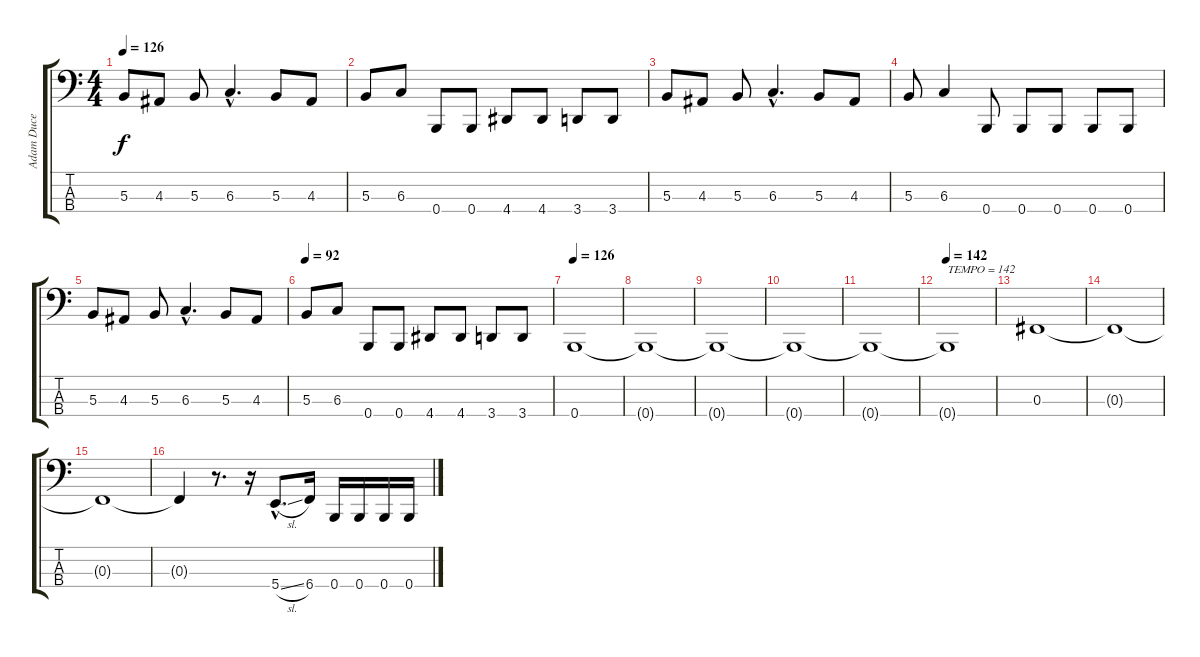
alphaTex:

\track ("Adam Duce" "Adam Duce") {instrument electricbasspick}
\staff {score tabs}
\tuning (E2 B1 Gb1 B0) {hide}
\ts (4 4)
\tempo 126
\clef f4
\ks c
5.3.8{dy f} 4.3.8 5.3.8 6.3{hac}.4{d} 5.3.8 4.3.8 |
5.3.8 6.3.8 0.4.8 0.4.8 4.4.8 4.4.8 3.4.8 3.4.8 |
5.3.8 4.3.8 5.3.8 6.3{hac}.4{d} 5.3.8 4.3.8 |
5.3.8 6.3.4 0.4.8 0.4.8 0.4.8 0.4.8 0.4.8 |
5.3.8 4.3.8 5.3.8 6.3{hac}.4{d} 5.3.8 4.3.8 |
\tempo 92
5.3.8 6.3.8 0.4.8 0.4.8 4.4.8 4.4.8 3.4.8 3.4.8 |
\tempo 126
0.4.1 |
0.4{t}.1 |
0.4{t}.1 |
0.4{t}.1 |
0.4{t}.1 |
\tempo 142
0.4{t}.1{txt "TEMPO = 142"} |
0.3.1 |
0.3{t}.1 |
0.3{t}.1 |
0.3{t}.4 r.8{d} r.16 5.4{sl hac}.8{d} 6.4.16 0.4.16 0.4.16 0.4.16 0.4.16
